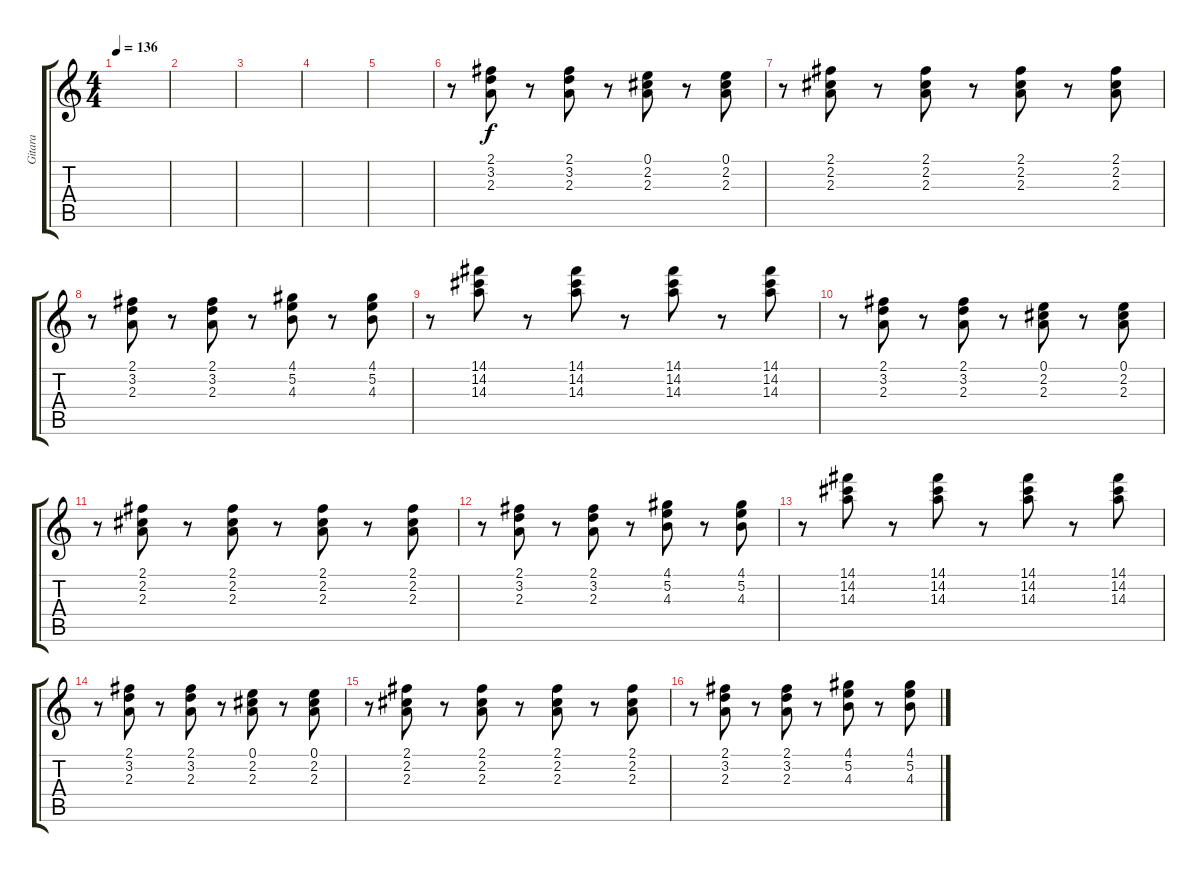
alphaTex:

\track ("Gitara" "Gitara") {instrument electricguitarmuted}
\staff {score tabs}
\tuning (E4 B3 G3 D3 A2 E2) {hide}
\ts (4 4)
\tempo 136
\clef g2
\ks c
|
|
|
|
|
r.8 (2.1 3.2 2.3).8 r.8 (2.1 3.2 2.3).8 r.8 (0.1 2.2 2.3).8 r.8 (0.1 2.2 2.3).8 |
r.8 (2.1 2.2 2.3).8 r.8 (2.1 2.2 2.3).8 r.8 (2.1 2.2 2.3).8 r.8 (2.1 2.2 2.3).8 |
r.8 (2.1 3.2 2.3).8 r.8 (2.1 3.2 2.3).8 r.8 (4.1 5.2 4.3).8 r.8 (4.1 5.2 4.3).8 |
r.8 (14.1 14.2 14.3).8 r.8 (14.1 14.2 14.3).8 r.8 (14.1 14.2 14.3).8 r.8 (14.1 14.2 14.3).8 |
r.8 (2.1 3.2 2.3).8 r.8 (2.1 3.2 2.3).8 r.8 (0.1 2.2 2.3).8 r.8 (0.1 2.2 2.3).8 |
r.8 (2.1 2.2 2.3).8 r.8 (2.1 2.2 2.3).8 r.8 (2.1 2.2 2.3).8 r.8 (2.1 2.2 2.3).8 |
r.8 (2.1 3.2 2.3).8 r.8 (2.1 3.2 2.3).8 r.8 (4.1 5.2 4.3).8 r.8 (4.1 5.2 4.3).8 |
r.8 (14.1 14.2 14.3).8 r.8 (14.1 14.2 14.3).8 r.8 (14.1 14.2 14.3).8 r.8 (14.1 14.2 14.3).8 |
r.8 (2.1 3.2 2.3).8 r.8 (2.1 3.2 2.3).8 r.8 (0.1 2.2 2.3).8 r.8 (0.1 2.2 2.3).8 |
r.8 (2.1 2.2 2.3).8 r.8 (2.1 2.2 2.3).8 r.8 (2.1 2.2 2.3).8 r.8 (2.1 2.2 2.3).8 |
r.8 (2.1 3.2 2.3).8 r.8 (2.1 3.2 2.3).8 r.8 (4.1 5.2 4.3).8 r.8 (4.1 5.2 4.3).8
